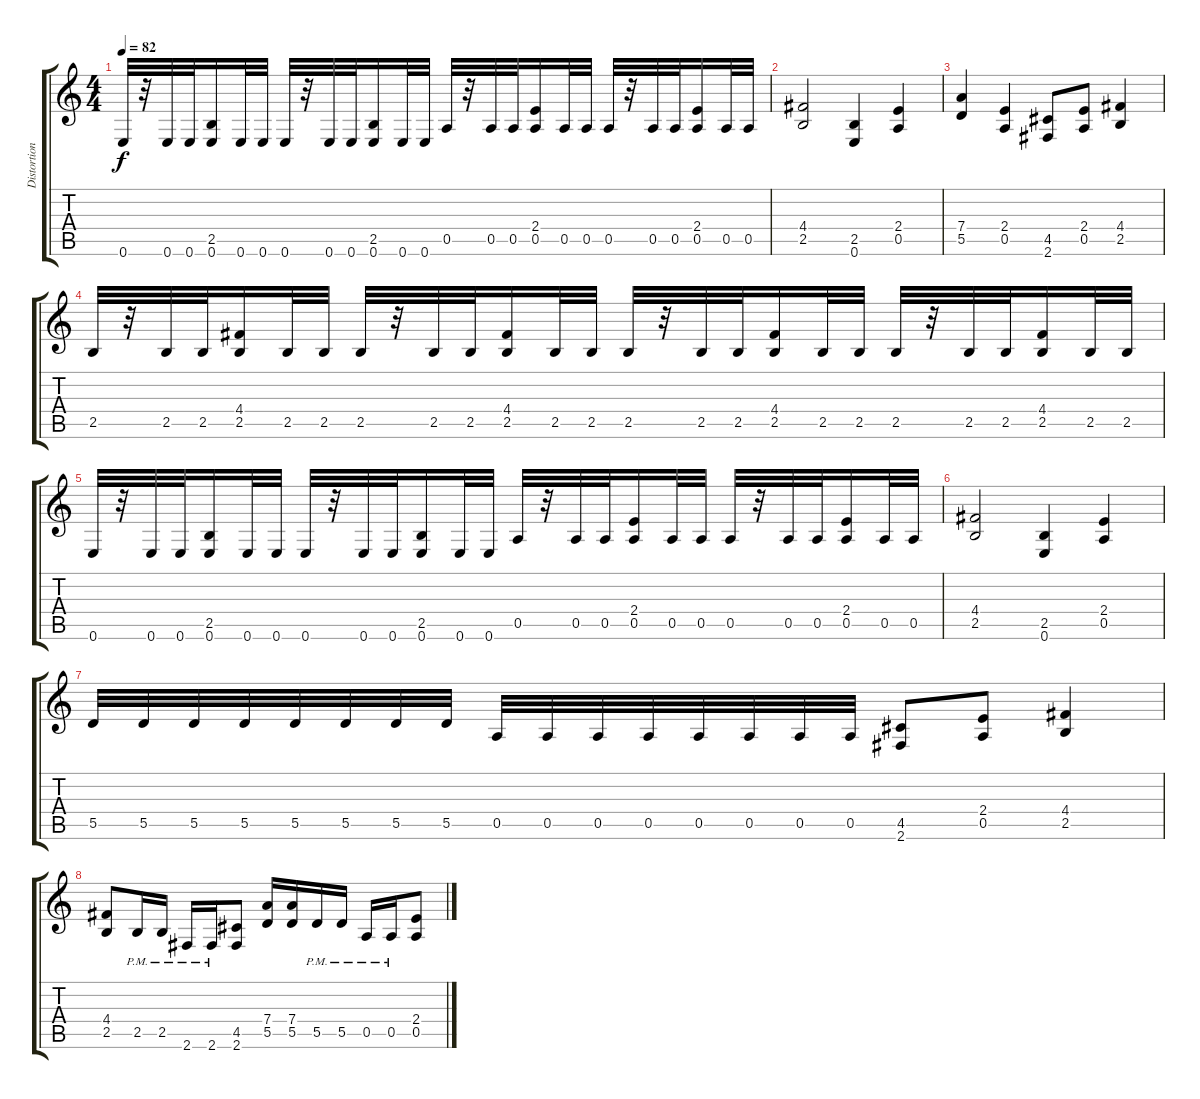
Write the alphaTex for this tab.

\track ("Distortion Rhythm" "Distortion") {instrument distortionguitar}
\staff {score tabs}
\tuning (E4 B3 G3 D3 A2 E2) {hide}
\ts (4 4)
\tempo 82
\clef g2
\ks c
0.6.32{dy f} r.32 0.6.32 0.6.32 (2.5 0.6).16 0.6.32 0.6.32 0.6.32 r.32 0.6.32 0.6.32 (2.5 0.6).16 0.6.32 0.6.32 0.5.32 r.32 0.5.32 0.5.32 (2.4 0.5).16 0.5.32 0.5.32 0.5.32 r.32 0.5.32 0.5.32 (2.4 0.5).16 0.5.32 0.5.32 |
(4.4 2.5).2 (2.5 0.6).4 (2.4 0.5).4 |
(7.4 5.5).4 (2.4 0.5).4 (4.5 2.6).8 (2.4 0.5).8 (4.4 2.5).4 |
2.5.32 r.32 2.5.32 2.5.32 (4.4 2.5).16 2.5.32 2.5.32 2.5.32 r.32 2.5.32 2.5.32 (4.4 2.5).16 2.5.32 2.5.32 2.5.32 r.32 2.5.32 2.5.32 (4.4 2.5).16 2.5.32 2.5.32 2.5.32 r.32 2.5.32 2.5.32 (4.4 2.5).16 2.5.32 2.5.32 |
0.6.32 r.32 0.6.32 0.6.32 (2.5 0.6).16 0.6.32 0.6.32 0.6.32 r.32 0.6.32 0.6.32 (2.5 0.6).16 0.6.32 0.6.32 0.5.32 r.32 0.5.32 0.5.32 (2.4 0.5).16 0.5.32 0.5.32 0.5.32 r.32 0.5.32 0.5.32 (2.4 0.5).16 0.5.32 0.5.32 |
(4.4 2.5).2 (2.5 0.6).4 (2.4 0.5).4 |
5.5.32 5.5.32 5.5.32 5.5.32 5.5.32 5.5.32 5.5.32 5.5.32 0.5.32 0.5.32 0.5.32 0.5.32 0.5.32 0.5.32 0.5.32 0.5.32 (4.5 2.6).8 (2.4 0.5).8 (4.4 2.5).4 |
(4.4 2.5).8 2.5{pm}.16 2.5{pm}.16 2.6{pm}.16 2.6{pm}.16 (4.5 2.6).8 (7.4 5.5).16 (7.4 5.5).16 5.5{pm}.16 5.5{pm}.16 0.5{pm}.16 0.5{pm}.16 (2.4 0.5).8
